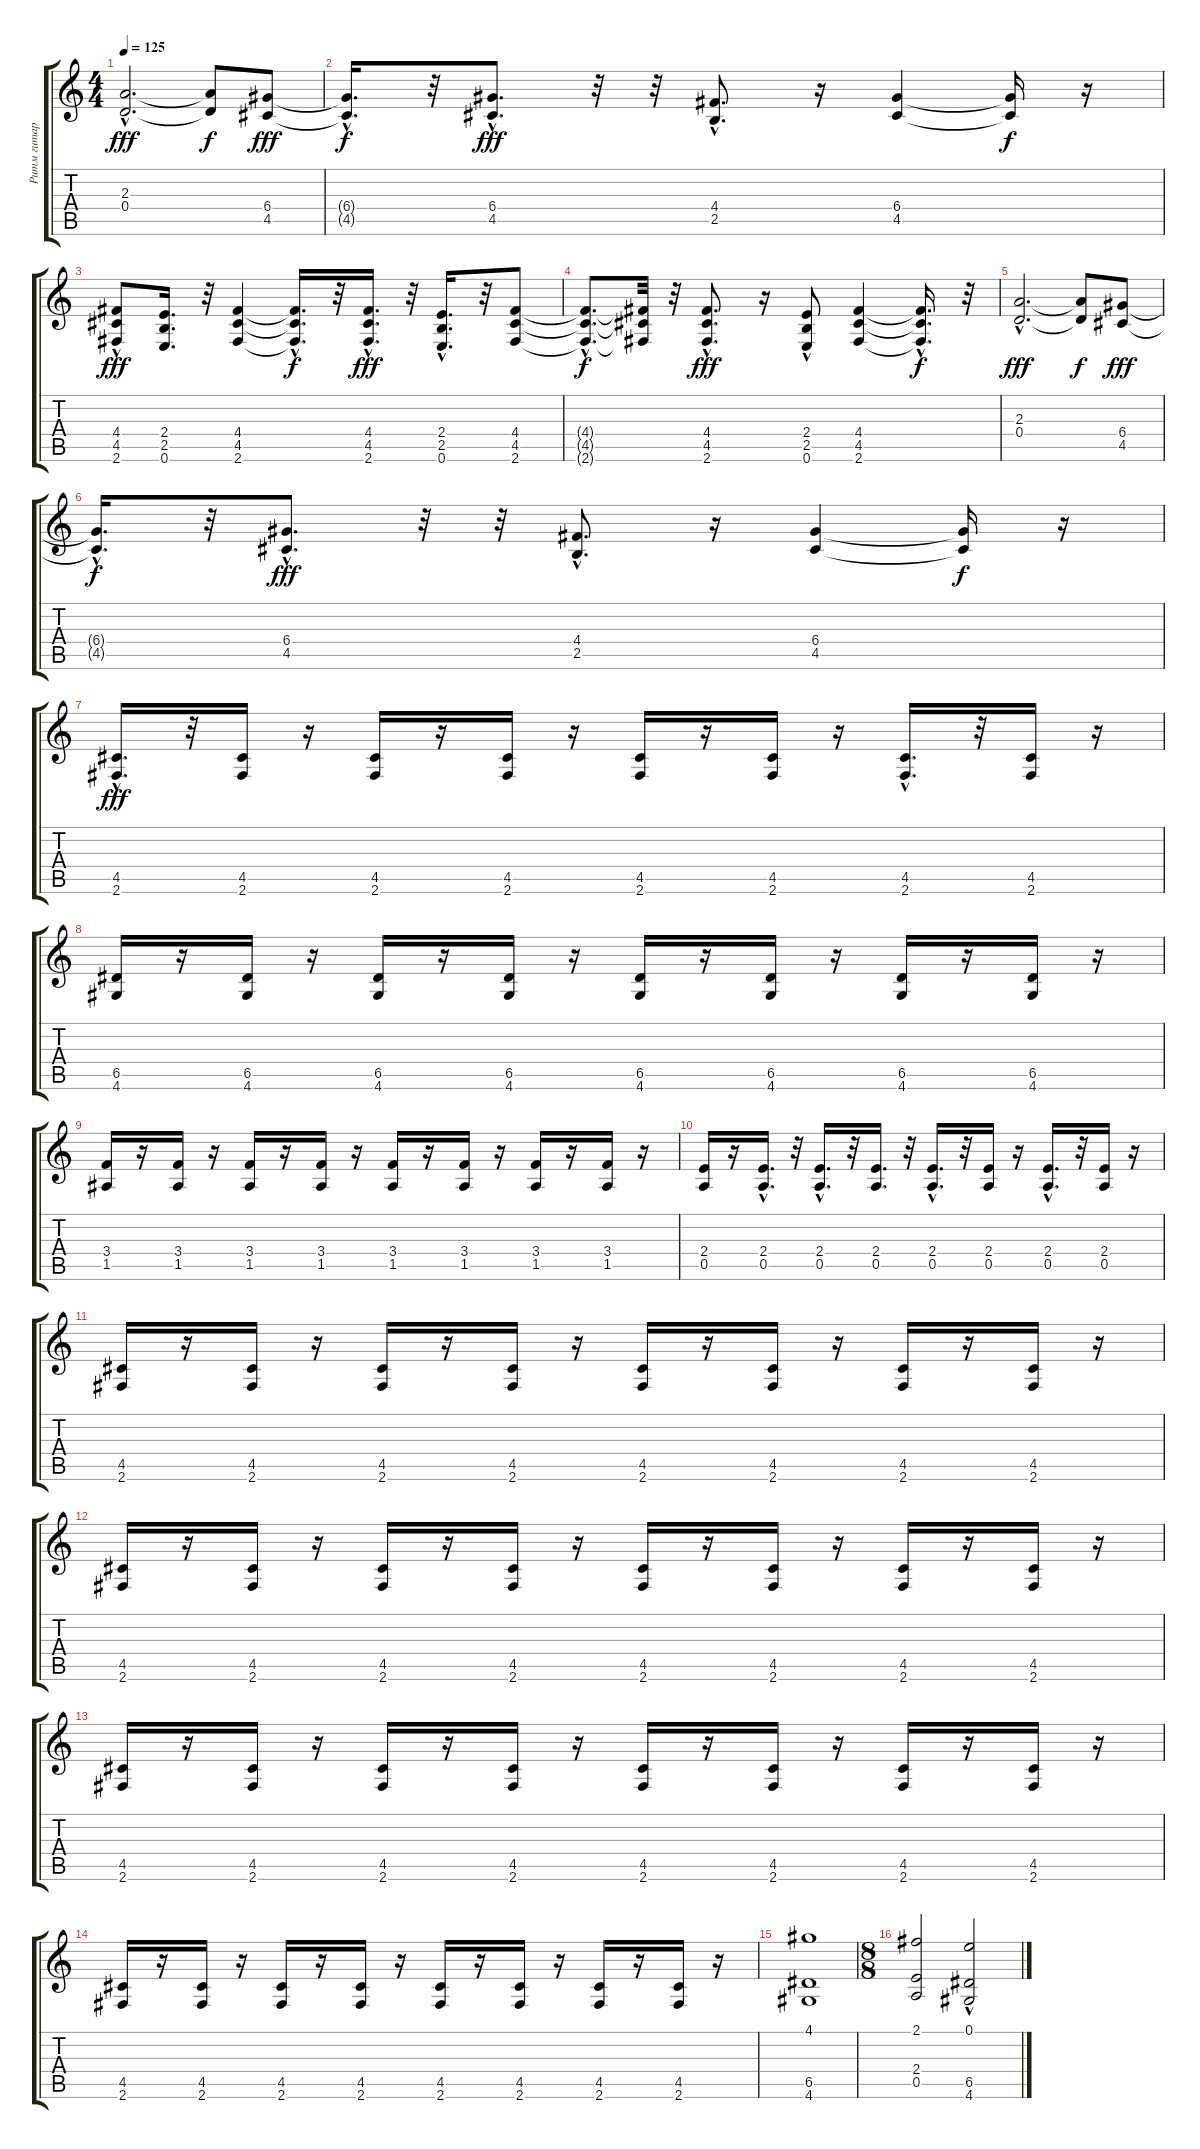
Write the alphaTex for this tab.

\track ("Ритм гитара" "Ритм гитар") {instrument distortionguitar}
\staff {score tabs}
\tuning (E4 B3 G3 D3 A2 E2) {hide}
\ts (4 4)
\tempo 125
\clef g2
\ks c
(2.3{hac} 0.4{hac}).2{d dy fff} (2.3{t} 0.4{t}).8{dy f} (6.4 4.5).8{dy fff} |
(6.4{hac t} 4.5{hac t}).16{d dy f} r.32 (6.4{hac} 4.5{hac}).8{d dy fff} r.32 r.32 (4.4{hac} 2.5{hac}).8{d} r.16 (6.4 4.5).4 (6.4{t} 4.5{t}).16{dy f} r.16 |
(4.4{hac} 4.5{hac} 2.6).8{dy fff} (2.4 2.5 0.6).16{d} r.32 (4.4 4.5 2.6).4 (4.4{t} 4.5{hac t} 2.6{hac t}).16{d dy f} r.32 (4.4{hac} 4.5{hac} 2.6{hac}).16{d dy fff} r.32 (2.4 2.5 0.6{hac}).16{d} r.32 (4.4 4.5 2.6).8 |
(4.4{hac t} 4.5{hac t} 2.6{hac t}).8{d dy f} (4.4{t} 4.5{t} 2.6{t}).32 r.32 (4.4{hac} 4.5{hac} 2.6{hac}).8{d dy fff} r.16 (2.4{hac} 2.5{hac} 0.6).8 (4.4 4.5 2.6).4 (4.4{hac t} 4.5{t} 2.6{hac t}).16{d dy f} r.32 |
(2.3{hac} 0.4{hac}).2{d dy fff} (2.3{t} 0.4{t}).8{dy f} (6.4 4.5).8{dy fff} |
(6.4{hac t} 4.5{hac t}).16{d dy f} r.32 (6.4{hac} 4.5{hac}).8{d dy fff} r.32 r.32 (4.4{hac} 2.5{hac}).8{d} r.16 (6.4 4.5).4 (6.4{t} 4.5{t}).16{dy f} r.16 |
(4.5{hac} 2.6).16{d dy fff} r.32 (4.5 2.6).16 r.16 (4.5 2.6).16 r.16 (4.5 2.6).16 r.16 (4.5 2.6).16 r.16 (4.5 2.6).16 r.16 (4.5 2.6{hac}).16{d} r.32 (4.5 2.6).16 r.16 |
(6.5 4.6).16 r.16 (6.5 4.6).16 r.16 (6.5 4.6).16 r.16 (6.5 4.6).16 r.16 (6.5 4.6).16 r.16 (6.5 4.6).16 r.16 (6.5 4.6).16 r.16 (6.5 4.6).16 r.16 |
(3.4 1.5).16 r.16 (3.4 1.5).16 r.16 (3.4 1.5).16 r.16 (3.4 1.5).16 r.16 (3.4 1.5).16 r.16 (3.4 1.5).16 r.16 (3.4 1.5).16 r.16 (3.4 1.5).16 r.16 |
(2.4 0.5).16 r.16 (2.4{hac} 0.5).16{d} r.32 (2.4{hac} 0.5{hac}).16{d} r.32 (2.4 0.5).16{d} r.32 (2.4{hac} 0.5{hac}).16{d} r.32 (2.4 0.5).16 r.16 (2.4{hac} 0.5{hac}).16{d} r.32 (2.4 0.5).16 r.16 |
(4.5 2.6).16 r.16 (4.5 2.6).16 r.16 (4.5 2.6).16 r.16 (4.5 2.6).16 r.16 (4.5 2.6).16 r.16 (4.5 2.6).16 r.16 (4.5 2.6).16 r.16 (4.5 2.6).16 r.16 |
(4.5 2.6).16 r.16 (4.5 2.6).16 r.16 (4.5 2.6).16 r.16 (4.5 2.6).16 r.16 (4.5 2.6).16 r.16 (4.5 2.6).16 r.16 (4.5 2.6).16 r.16 (4.5 2.6).16 r.16 |
(4.5 2.6).16 r.16 (4.5 2.6).16 r.16 (4.5 2.6).16 r.16 (4.5 2.6).16 r.16 (4.5 2.6).16 r.16 (4.5 2.6).16 r.16 (4.5 2.6).16 r.16 (4.5 2.6).16 r.16 |
(4.5 2.6).16 r.16 (4.5 2.6).16 r.16 (4.5 2.6).16 r.16 (4.5 2.6).16 r.16 (4.5 2.6).16 r.16 (4.5 2.6).16 r.16 (4.5 2.6).16 r.16 (4.5 2.6).16 r.16 |
(4.1 6.5 4.6).1 |
\ts (8 8)
(2.1 2.4 0.5).2 (0.1 6.5 4.6{hac}).2
